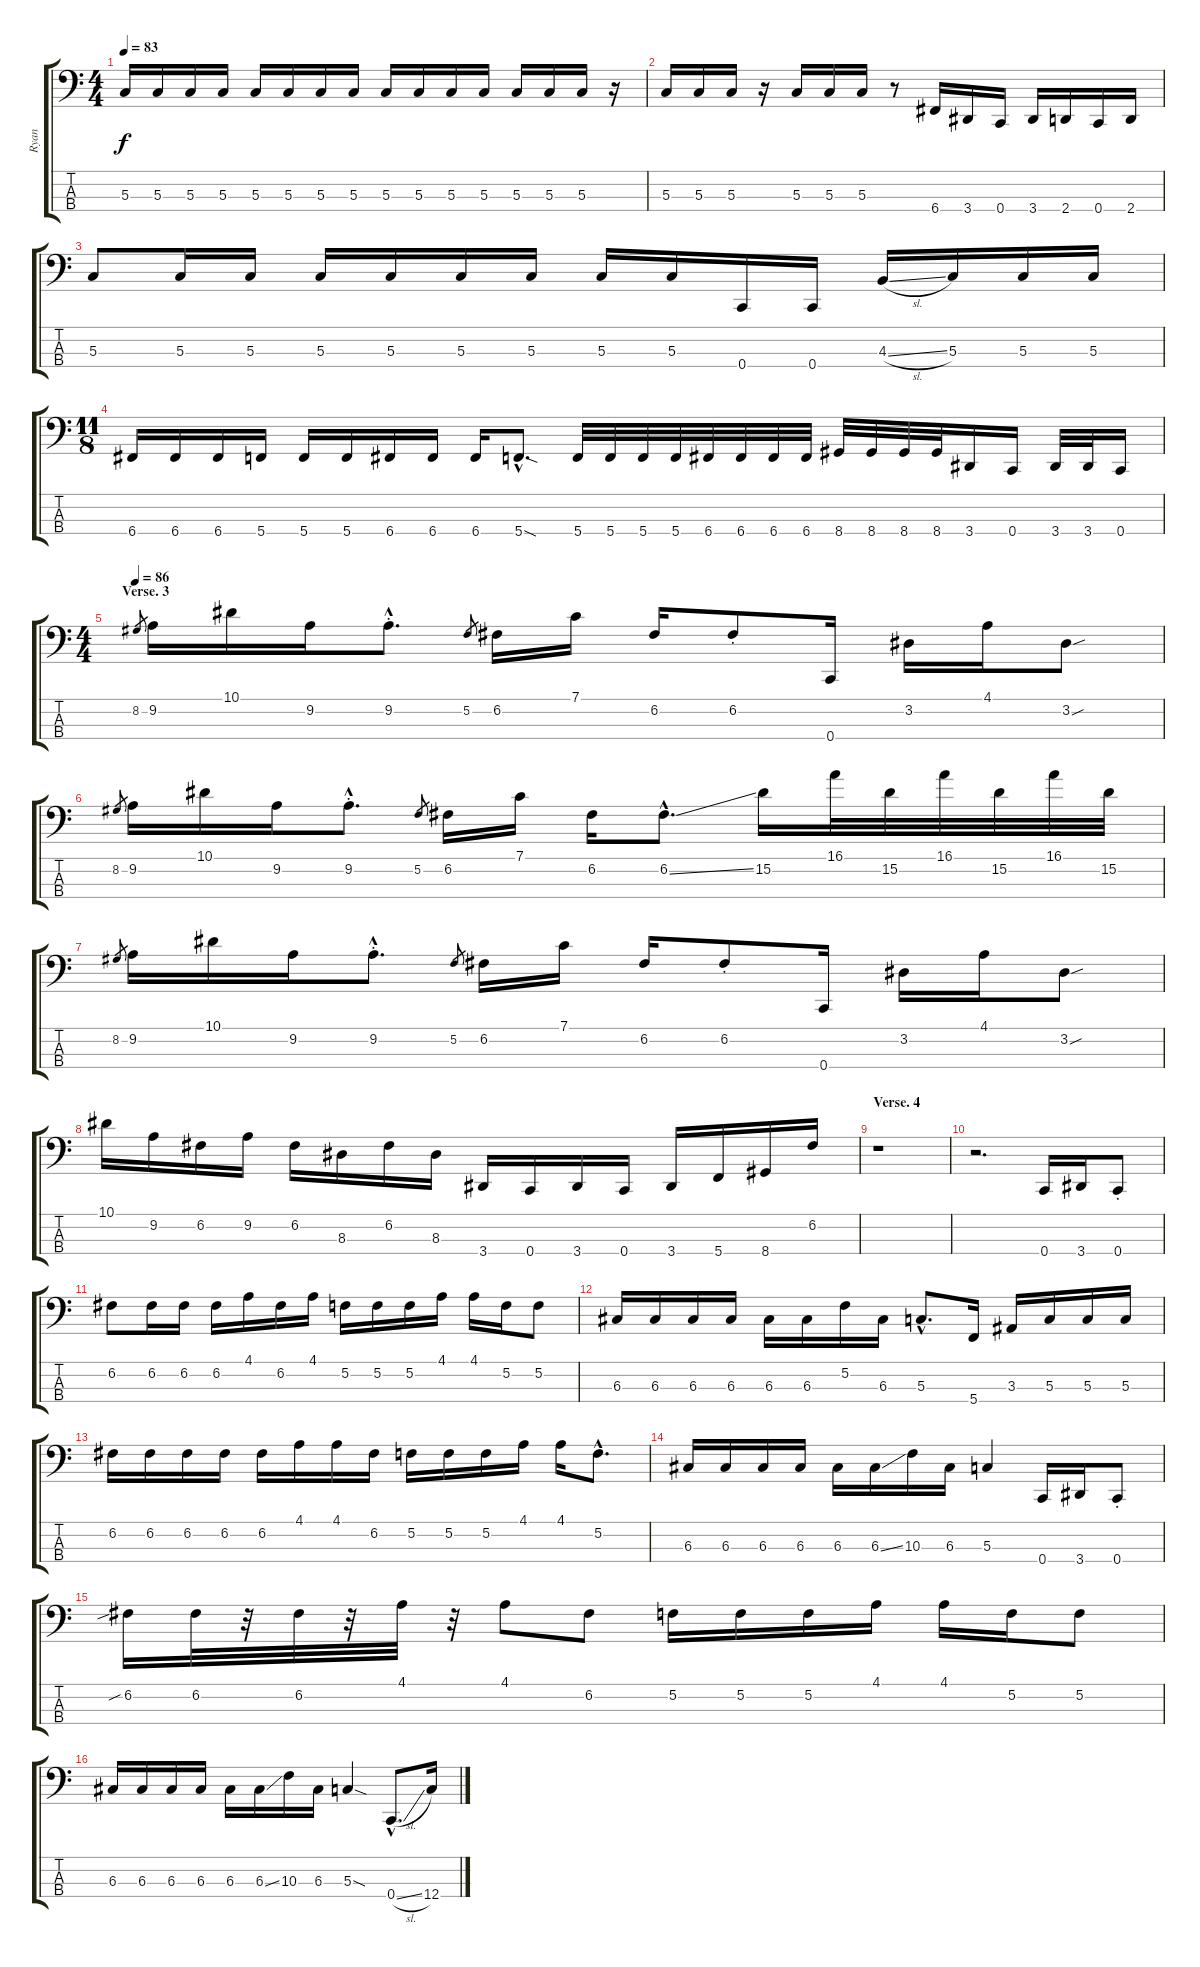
\track ("Ryan" "Ryan") {instrument electricbassfinger}
\staff {score tabs}
\tuning (F2 C2 G1 C1) {hide}
\ts (4 4)
\tempo 83
\clef f4
\ks c
5.3.16{dy f} 5.3.16 5.3.16 5.3.16 5.3.16 5.3.16 5.3.16 5.3.16 5.3.16 5.3.16 5.3.16 5.3.16 5.3.16 5.3.16 5.3.16 r.16 |
5.3.16 5.3.16 5.3.16 r.16 5.3.16 5.3.16 5.3.16 r.8 6.4.16 3.4.16 0.4.16 3.4.16 2.4.16 0.4.16 2.4.16 |
5.3.8 5.3.16 5.3.16 5.3.16 5.3.16 5.3.16 5.3.16 5.3.16 5.3.16 0.4.16 0.4.16 4.3{sl}.16 5.3.16 5.3.16 5.3.16 |
\ts (11 8)
6.4.16 6.4.16 6.4.16 5.4.16 5.4.16 5.4.16 6.4.16 6.4.16 6.4.16 5.4{sod hac}.8{d} 5.4.32 5.4.32 5.4.32 5.4.32 6.4.32 6.4.32 6.4.32 6.4.32 8.4.32 8.4.32 8.4.32 8.4.32 3.4.16 0.4.16 3.4.32 3.4.32 0.4.16 |
\ts (4 4)
\section ("" "Verse. 3")
\tempo 86
8.2.8{gr} 9.2.16 10.1.16 9.2.16 9.2{hac st}.8{d} 5.2.8{gr} 6.2.16 7.1.16 6.2.16 6.2{st}.8 0.4.16 3.2.16 4.1.16 3.2{sou}.8 |
8.2.8{gr} 9.2.16 10.1.16 9.2.16 9.2{hac st}.8{d} 5.2.8{gr} 6.2.16 7.1.16 6.2.16 6.2{ss hac}.8{d} 15.2.16 16.1.32 15.2.32 16.1.32 15.2.32 16.1.32 15.2.32 |
8.2.8{gr} 9.2.16 10.1.16 9.2.16 9.2{hac st}.8{d} 5.2.8{gr} 6.2.16 7.1.16 6.2.16 6.2{st}.8 0.4.16 3.2.16 4.1.16 3.2{sou}.8 |
10.1.16 9.2.16 6.2.16 9.2.16 6.2.16 8.3.16 6.2.16 8.3.16 3.4.16 0.4.16 3.4.16 0.4.16 3.4.16 5.4.16 8.4.16 6.2.16 |
\section ("" "Verse. 4")
r.1 |
r.2{d} 0.4.16 3.4.16 0.4{st}.8 |
6.2.8 6.2.16 6.2.16 6.2.16 4.1.16 6.2.16 4.1.16 5.2.16 5.2.16 5.2.16 4.1.16 4.1.16 5.2.16 5.2.8 |
6.3.16 6.3.16 6.3.16 6.3.16 6.3.16 6.3.16 5.2.16 6.3.16 5.3{hac}.8{d} 5.4.16 3.3.16 5.3.16 5.3.16 5.3.16 |
6.2.16 6.2.16 6.2.16 6.2.16 6.2.16 4.1.16 4.1.16 6.2.16 5.2.16 5.2.16 5.2.16 4.1.16 4.1.16 5.2{hac}.8{d} |
6.3.16 6.3.16 6.3.16 6.3.16 6.3.16 6.3{ss}.16 10.3.16 6.3.16 5.3.4 0.4.16 3.4.16 0.4{st}.8 |
6.2{sib}.16 6.2.32 r.32 6.2.32 r.32 4.1.32 r.32 4.1.8 6.2.8 5.2.16 5.2.16 5.2.16 4.1.16 4.1.16 5.2.16 5.2.8 |
6.3.16 6.3.16 6.3.16 6.3.16 6.3.16 6.3{ss}.16 10.3.16 6.3.16 5.3{sod}.4 0.4{sl hac}.8{d} 12.4.16
